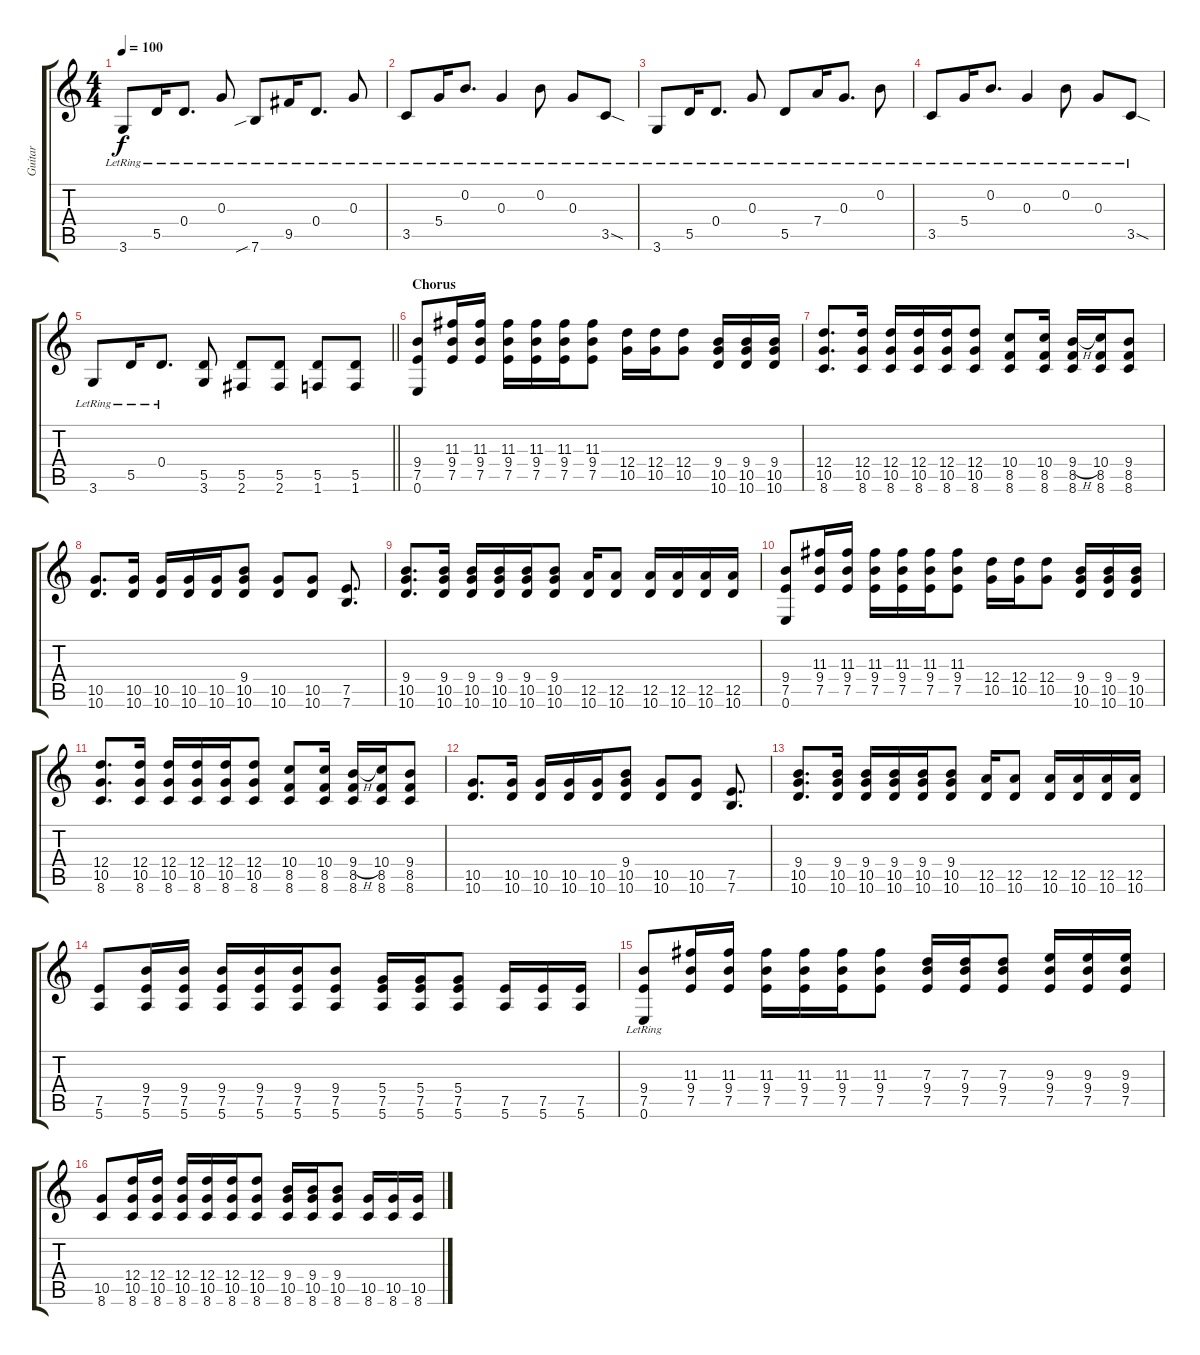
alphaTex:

\track ("Guitar" "Guitar") {instrument acousticguitarsteel}
\staff {score tabs}
\tuning (E4 B3 G3 D3 A2 E2) {hide}
\ts (4 4)
\tempo 100
\clef g2
\ks c
3.6{lr}.8{dy f} 5.5{lr}.16 0.4{lr}.8{d} 0.3{lr}.8 7.6{sib lr}.8 9.5{lr}.16 0.4{lr}.8{d} 0.3{lr}.8 |
3.5{lr}.8 5.4{lr}.16 0.2{lr}.8{d} 0.3{lr}.4 0.2{lr}.8 0.3{lr}.8 3.5{sod lr}.8 |
3.6{lr}.8 5.5{lr}.16 0.4{lr}.8{d} 0.3{lr}.8 5.5{lr}.8 7.4{lr}.16 0.3{lr}.8{d} 0.2{lr}.8 |
3.5{lr}.8 5.4{lr}.16 0.2{lr}.8{d} 0.3{lr}.4 0.2{lr}.8 0.3{lr}.8 3.5{sod lr}.8 |
\barLineRight lightlight
3.6{lr}.8 5.5{lr}.16 0.4{lr}.8{d} (5.5 3.6).8 (5.5 2.6).8 (5.5 2.6).8 (5.5 1.6).8 (5.5 1.6).8 |
\section ("" "Chorus")
(9.4 7.5 0.6).8 (11.3 9.4 7.5).16 (11.3 9.4 7.5).16 (11.3 9.4 7.5).16 (11.3 9.4 7.5).16 (11.3 9.4 7.5).16 (11.3 9.4 7.5).8 (12.4 10.5).16 (12.4 10.5).16 (12.4 10.5).8 (9.4 10.5 10.6).16 (9.4 10.5 10.6).16 (9.4 10.5 10.6).16 |
(12.4 10.5 8.6).8{d} (12.4 10.5 8.6).16 (12.4 10.5 8.6).16 (12.4 10.5 8.6).16 (12.4 10.5 8.6).16 (12.4 10.5 8.6).8 (10.4 8.5 8.6).8 (10.4 8.5 8.6).16 (9.4{h} 8.5 8.6).16 (10.4 8.5 8.6).16 (9.4 8.5 8.6).8 |
(10.5 10.6).8{d} (10.5 10.6).16 (10.5 10.6).16 (10.5 10.6).16 (10.5 10.6).16 (9.4 10.5 10.6).8 (10.5 10.6).8 (10.5 10.6).8 (7.5 7.6).8{d} |
(9.4 10.5 10.6).8{d} (9.4 10.5 10.6).16 (9.4 10.5 10.6).16 (9.4 10.5 10.6).16 (9.4 10.5 10.6).16 (9.4 10.5 10.6).8 (12.5 10.6).16 (12.5 10.6).8 (12.5 10.6).16 (12.5 10.6).16 (12.5 10.6).16 (12.5 10.6).16 |
(9.4 7.5 0.6).8 (11.3 9.4 7.5).16 (11.3 9.4 7.5).16 (11.3 9.4 7.5).16 (11.3 9.4 7.5).16 (11.3 9.4 7.5).16 (11.3 9.4 7.5).8 (12.4 10.5).16 (12.4 10.5).16 (12.4 10.5).8 (9.4 10.5 10.6).16 (9.4 10.5 10.6).16 (9.4 10.5 10.6).16 |
(12.4 10.5 8.6).8{d} (12.4 10.5 8.6).16 (12.4 10.5 8.6).16 (12.4 10.5 8.6).16 (12.4 10.5 8.6).16 (12.4 10.5 8.6).8 (10.4 8.5 8.6).8 (10.4 8.5 8.6).16 (9.4{h} 8.5 8.6).16 (10.4 8.5 8.6).16 (9.4 8.5 8.6).8 |
(10.5 10.6).8{d} (10.5 10.6).16 (10.5 10.6).16 (10.5 10.6).16 (10.5 10.6).16 (9.4 10.5 10.6).8 (10.5 10.6).8 (10.5 10.6).8 (7.5 7.6).8{d} |
(9.4 10.5 10.6).8{d} (9.4 10.5 10.6).16 (9.4 10.5 10.6).16 (9.4 10.5 10.6).16 (9.4 10.5 10.6).16 (9.4 10.5 10.6).8 (12.5 10.6).16 (12.5 10.6).8 (12.5 10.6).16 (12.5 10.6).16 (12.5 10.6).16 (12.5 10.6).16 |
(7.5 5.6).8 (9.4 7.5 5.6).16 (9.4 7.5 5.6).16 (9.4 7.5 5.6).16 (9.4 7.5 5.6).16 (9.4 7.5 5.6).16 (9.4 7.5 5.6).8 (5.4 7.5 5.6).16 (5.4 7.5 5.6).16 (5.4 7.5 5.6).8 (7.5 5.6).16 (7.5 5.6).16 (7.5 5.6).16 |
(9.4 7.5 0.6{lr}).8 (11.3 9.4 7.5).16 (11.3 9.4 7.5).16 (11.3 9.4 7.5).16 (11.3 9.4 7.5).16 (11.3 9.4 7.5).16 (11.3 9.4 7.5).8 (7.3 9.4 7.5).16 (7.3 9.4 7.5).16 (7.3 9.4 7.5).8 (9.3 9.4 7.5).16 (9.3 9.4 7.5).16 (9.3 9.4 7.5).16 |
(10.5 8.6).8 (12.4 10.5 8.6).16 (12.4 10.5 8.6).16 (12.4 10.5 8.6).16 (12.4 10.5 8.6).16 (12.4 10.5 8.6).16 (12.4 10.5 8.6).8 (9.4 10.5 8.6).16 (9.4 10.5 8.6).16 (9.4 10.5 8.6).8 (10.5 8.6).16 (10.5 8.6).16 (10.5 8.6).16
